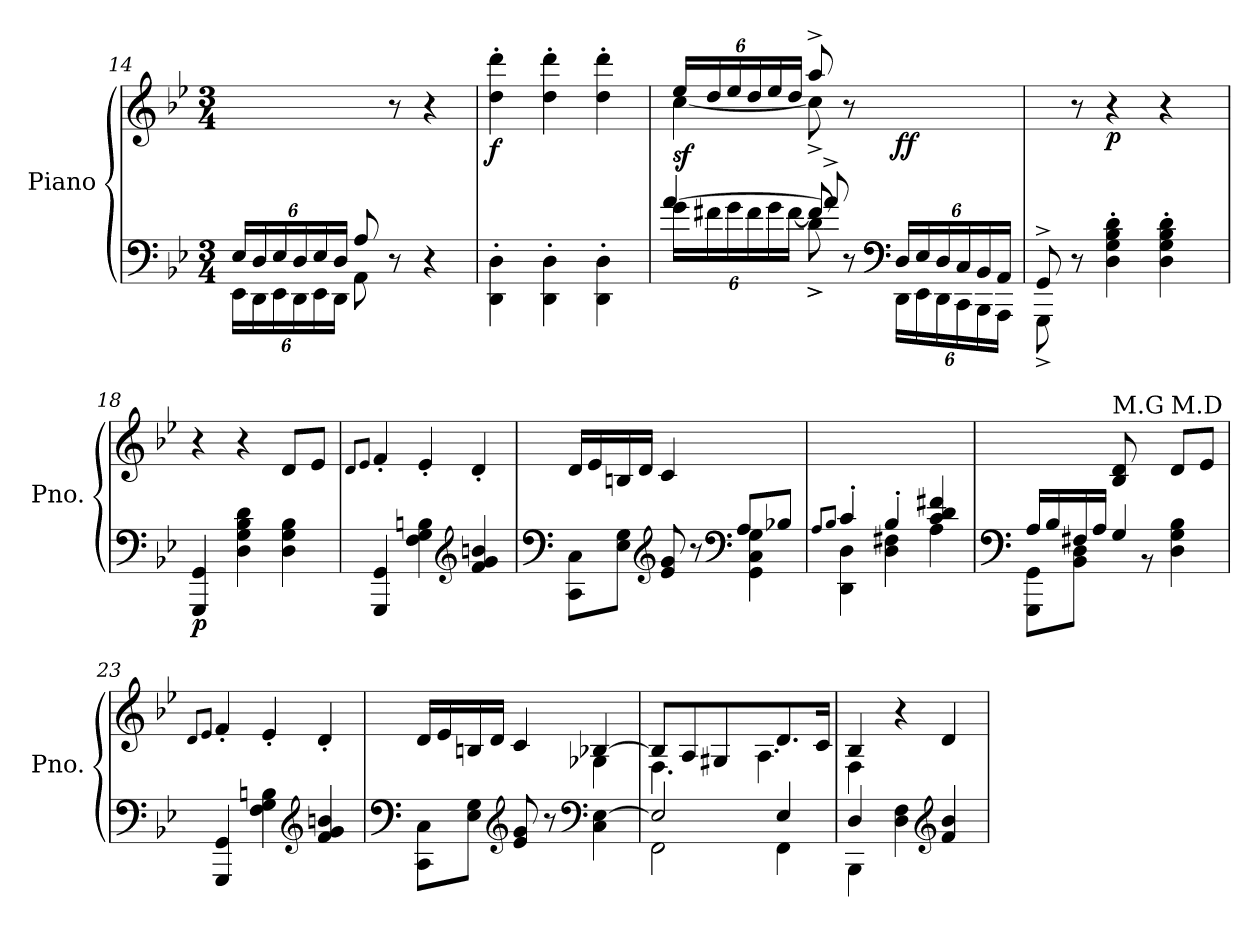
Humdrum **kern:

**kern	**kern	**dynam
*part1	*part1	*part1
*staff2	*staff1	*staff1/2
*I"Piano	*	*
*I'Pno.	*	*
!!LO:LB:g=z
*clefF4	*clefG2	*
*k[b-e-]	*k[b-e-]	*
*M3/4	*M3/4	*
*Xbrackettup	*	*
=14	=14	=14
*^	*	*
24E-/LL	24EE-\LL	4.ryy	.
24D/	24DD\	.	.
24E-/	24EE-\	.	.
24D/	24DD\	.	.
24E-/	24EE-\	.	.
24D/JJ	24DD\JJ	.	.
8A/	8AA\	.	.
4.ryy	8r	8r	.
.	4r	4r	.
=15	=15	=15	=15
!	!	!	!LO:DY:b
*v	*v	*	*
4DD\' 4D\'	4dd\' 4ddd\'	f
4DD\' 4D\'	4dd\' 4ddd\'	.
4DD\' 4D\'	4dd\' 4ddd\'	.
=16	=16	=16
*^	*	*
*	*^	*	*
*	*	*^	*	*
*	*	*	*	*Xbrackettup	*
*	*	*	*	*^	*
!	!	!	!	!	!	!LO:DY:b
2ryy	24g\LL	[4a/	4ryy	24ee-/LL	[4cc\	sf
.	24f#X\	.	.	24dd/	.	.
.	24g\	.	.	24ee-/	.	.
.	24f#\	.	.	24dd/	.	.
.	24g\	.	.	24ee-/	.	.
.	[24f#\JJ	.	.	24dd/JJ	.	.
.	8f#^/]	8a^/]	8d^\	8aa^/	8cc^\]	.
.	8r	4.ryy	4.ryy	8r	4ryy	.
*clefF4	*	*	*	*	*	*
!	!	!	!	!	!	!LO:DY:b
24D/LL	24DD\LL	.	.	4ryy	.	ff
24E-/	24EE-\	.	.	.	.	.
24D/	24DD\	.	.	.	.	.
24C/	24CC\	.	.	.	8ryy	.
24BB-/	24BBB-\	.	.	.	.	.
24AA/JJ	24AAA\JJ	.	.	.	.	.
*	*v	*v	*v	*	*	*
*	*	*v	*v	*
=17	=17	=17	=17
8GG^/	8GGG^\	8ryy	.
2ryy	8r	8r	.
!	!	!	!LO:DY:b
.	4D\' 4G\' 4B-\' 4d\'	4r	p
.	4D\' 4G\' 4B-\' 4d\'	4r	.
8ryy	.	.	.
*v	*v	*	*
!!LO:LB:g=z
=18	=18	=18
!	!	!LO:DY:b=2
4GGG/ 4GG/	4r	p
4D\ 4G\ 4B-\ 4d\	4r	.
!	!	!LO:DY:a=2
!	!	!LO:DY:n=1:b
4D\ 4G\ 4B-\	8d/L	p mp
.	8e-/J	.
=19	=19	=19
.	8qd/L	.
.	8qe-/J	.
4GGG/ 4GG/	4f'/	.
4F\ 4G\ 4Bn\	4e-'/	.
*clefG2	*	*
4f/ 4g/ 4bn/	4d'/	.
=20	=20	=20
*clefF4	*	*
*^	*	*
2ryy	8CC\ 8C\L	16d/LL	.
.	.	16e-/	.
.	8E-\ 8G\J	16Bn/	.
.	.	16d/JJ	.
*clefG2	*	*	*
.	8e-/ 8g/	4c/	.
.	8r	.	.
*clefF4	*	*	*
8A/L	4GG\ 4C\ 4G\	4ryy	.
8B-X/J	.	.	.
=21	=21	=21	=21
8qA/L	.	.	.
8qB-/J	.	.	.
4c'/	4DD\ 4D\	2.ryy	.
4B-'/	4D\ 4F#X\	.	.
4A'\	4c/ 4d/ 4f#X/	.	.
=22	=22	=22	=22
*clefF4	*	*	*
*	*	*^	*
16A/LL	8GGG\ 8GG\L	2ryy	4ryy	.
16B-/	.	.	.	.
16F#X/	8BB-\ 8D\J	.	.	.
16A/JJ	.	.	.	.
!	!	!	!LO:TX:a:t=M.G	!
4G/	8ryy	.	8B-/ 8d/	.
.	8r	.	4.ryy	.
!	!	!LO:TX:a:t=M.D	!	!
4ryy	4D\ 4G\ 4B-\	8d/L	.	.
.	.	8e-/J	.	.
*v	*v	*	*	*
*	*v	*v	*
!!LO:LB:g=z
=23	=23	=23
.	8qd/L	.
.	8qe-/J	.
4GGG/ 4GG/	4f'/	.
4F\ 4G\ 4Bn\	4e-'/	.
*clefG2	*	*
4f/ 4g/ 4bn/	4d'/	.
=24	=24	=24
*clefF4	*	*
*	*^	*
8CC\ 8C\L	16d/LL	2ryy	.
.	16e-/	.	.
8E-\ 8G\J	16Bn/	.	.
.	16d/JJ	.	.
*clefG2	*	*	*
8e-/ 8g/	4c/	.	.
8r	.	.	.
*clefF4	*	*	*
4C\ [4E-\	[4B-X/	4G-X\	.
=25	=25	=25	=25
*^	*	*	*
2E-/]	2FF\	8B-/L]	4.F\	.
.	.	8A/	.	.
.	.	8G#X/	.	.
.	.	8A/yy	4.A\	.
4E-/	4FF\	8.d/	.	.
.	.	16c/Jk	.	.
=26	=26	=26	=26	=26
4D/	4BBB-\	4B-/	4F\	.
4D\ 4F\	2ryy	4r	2ryy	.
*clefG2	*	*	*	*
4f/ 4b-/	.	4d/	.	.
*v	*v	*	*	*
*	*v	*v	*
=	=	=
*-	*-	*-
